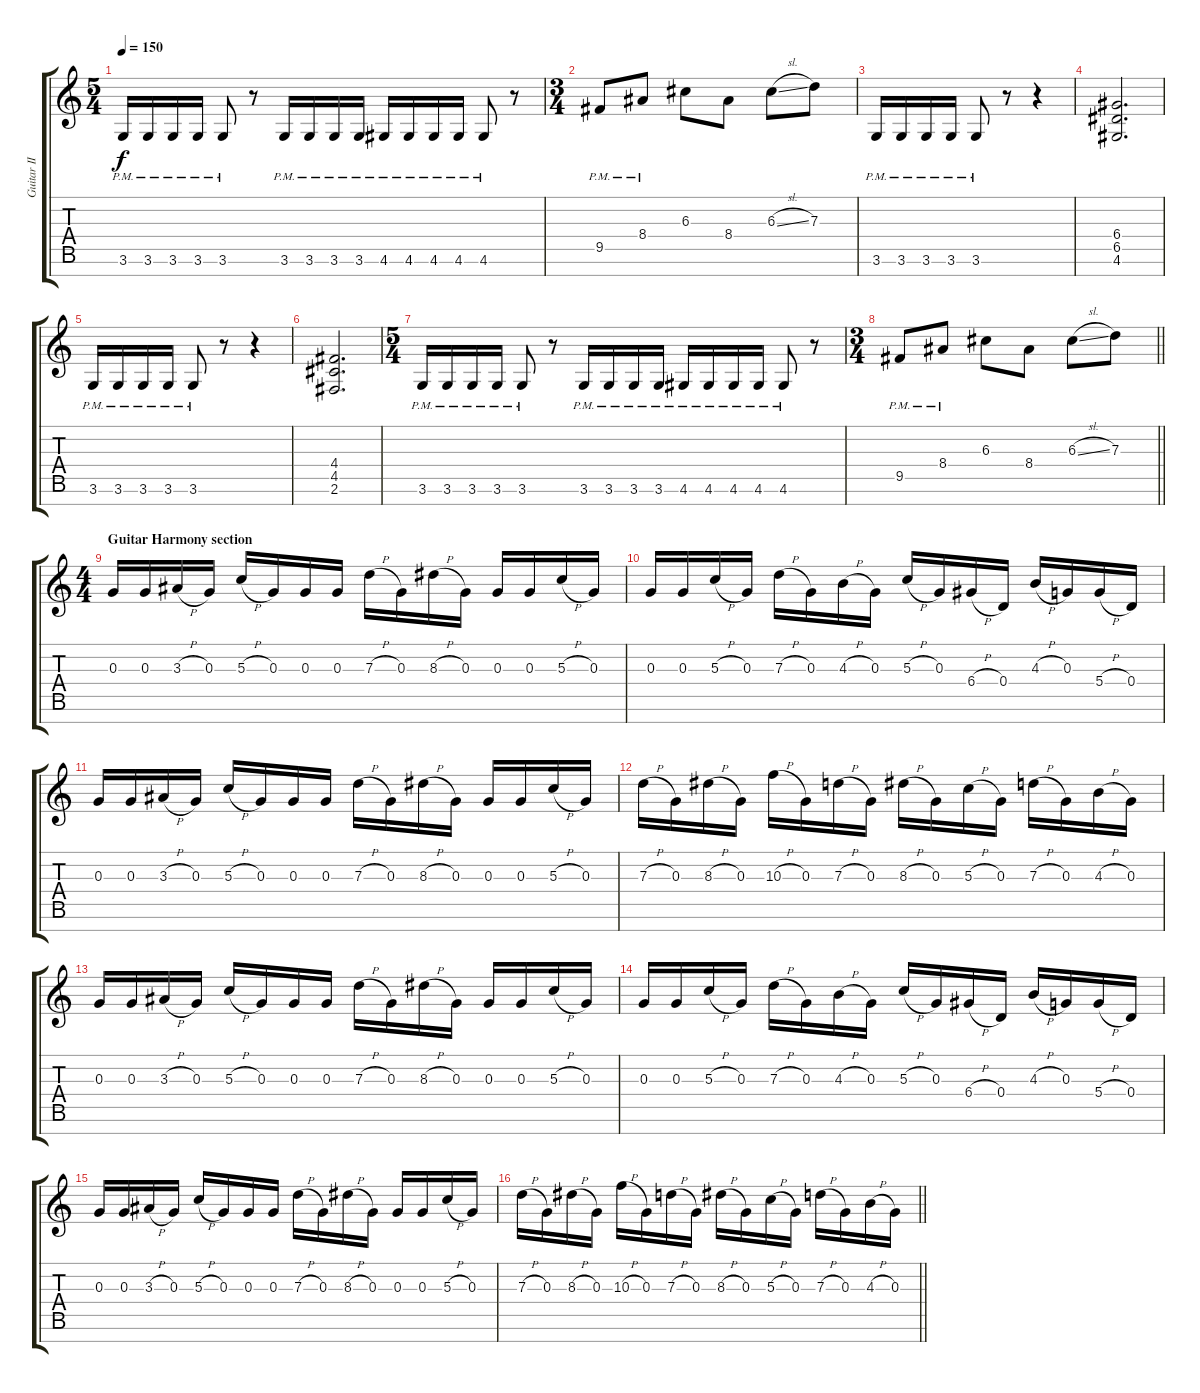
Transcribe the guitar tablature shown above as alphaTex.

\track ("Guitar II" "Guitar II") {instrument distortionguitar}
\staff {score tabs}
\tuning (E4 B3 G3 D3 A2 E2 B1) {hide}
\ts (5 4)
\tempo 150
\clef g2
\ks c
3.6{pm}.16{dy f} 3.6{pm}.16 3.6{pm}.16 3.6{pm}.16 3.6{pm}.8 r.8 3.6{pm}.16 3.6{pm}.16 3.6{pm}.16 3.6{pm}.16 4.6{pm}.16 4.6{pm}.16 4.6{pm}.16 4.6{pm}.16 4.6{pm}.8 r.8 |
\ts (3 4)
9.5{pm}.8 8.4{pm}.8 6.3.8 8.4.8 6.3{sl}.8 7.3.8 |
3.6{pm}.16 3.6{pm}.16 3.6{pm}.16 3.6{pm}.16 3.6{pm}.8 r.8 r.4 |
(6.4 6.5 4.6).2{d} |
3.6{pm}.16 3.6{pm}.16 3.6{pm}.16 3.6{pm}.16 3.6{pm}.8 r.8 r.4 |
(4.4 4.5 2.6).2{d} |
\ts (5 4)
3.6{pm}.16 3.6{pm}.16 3.6{pm}.16 3.6{pm}.16 3.6{pm}.8 r.8 3.6{pm}.16 3.6{pm}.16 3.6{pm}.16 3.6{pm}.16 4.6{pm}.16 4.6{pm}.16 4.6{pm}.16 4.6{pm}.16 4.6{pm}.8 r.8 |
\ts (3 4)
\barLineRight lightlight
9.5{pm}.8 8.4{pm}.8 6.3.8 8.4.8 6.3{sl}.8 7.3.8 |
\ts (4 4)
\section ("" "Guitar Harmony section")
0.3.16 0.3.16 3.3{h}.16 0.3.16 5.3{h}.16 0.3.16 0.3.16 0.3.16 7.3{h}.16 0.3.16 8.3{h}.16 0.3.16 0.3.16 0.3.16 5.3{h}.16 0.3.16 |
0.3.16 0.3.16 5.3{h}.16 0.3.16 7.3{h}.16 0.3.16 4.3{h}.16 0.3.16 5.3{h}.16 0.3.16 6.4{h}.16 0.4.16 4.3{h}.16 0.3.16 5.4{h}.16 0.4.16 |
0.3.16 0.3.16 3.3{h}.16 0.3.16 5.3{h}.16 0.3.16 0.3.16 0.3.16 7.3{h}.16 0.3.16 8.3{h}.16 0.3.16 0.3.16 0.3.16 5.3{h}.16 0.3.16 |
7.3{h}.16 0.3.16 8.3{h}.16 0.3.16 10.3{h}.16 0.3.16 7.3{h}.16 0.3.16 8.3{h}.16 0.3.16 5.3{h}.16 0.3.16 7.3{h}.16 0.3.16 4.3{h}.16 0.3.16 |
0.3.16 0.3.16 3.3{h}.16 0.3.16 5.3{h}.16 0.3.16 0.3.16 0.3.16 7.3{h}.16 0.3.16 8.3{h}.16 0.3.16 0.3.16 0.3.16 5.3{h}.16 0.3.16 |
0.3.16 0.3.16 5.3{h}.16 0.3.16 7.3{h}.16 0.3.16 4.3{h}.16 0.3.16 5.3{h}.16 0.3.16 6.4{h}.16 0.4.16 4.3{h}.16 0.3.16 5.4{h}.16 0.4.16 |
0.3.16 0.3.16 3.3{h}.16 0.3.16 5.3{h}.16 0.3.16 0.3.16 0.3.16 7.3{h}.16 0.3.16 8.3{h}.16 0.3.16 0.3.16 0.3.16 5.3{h}.16 0.3.16 |
\barLineRight lightlight
7.3{h}.16 0.3.16 8.3{h}.16 0.3.16 10.3{h}.16 0.3.16 7.3{h}.16 0.3.16 8.3{h}.16 0.3.16 5.3{h}.16 0.3.16 7.3{h}.16 0.3.16 4.3{h}.16 0.3.16
